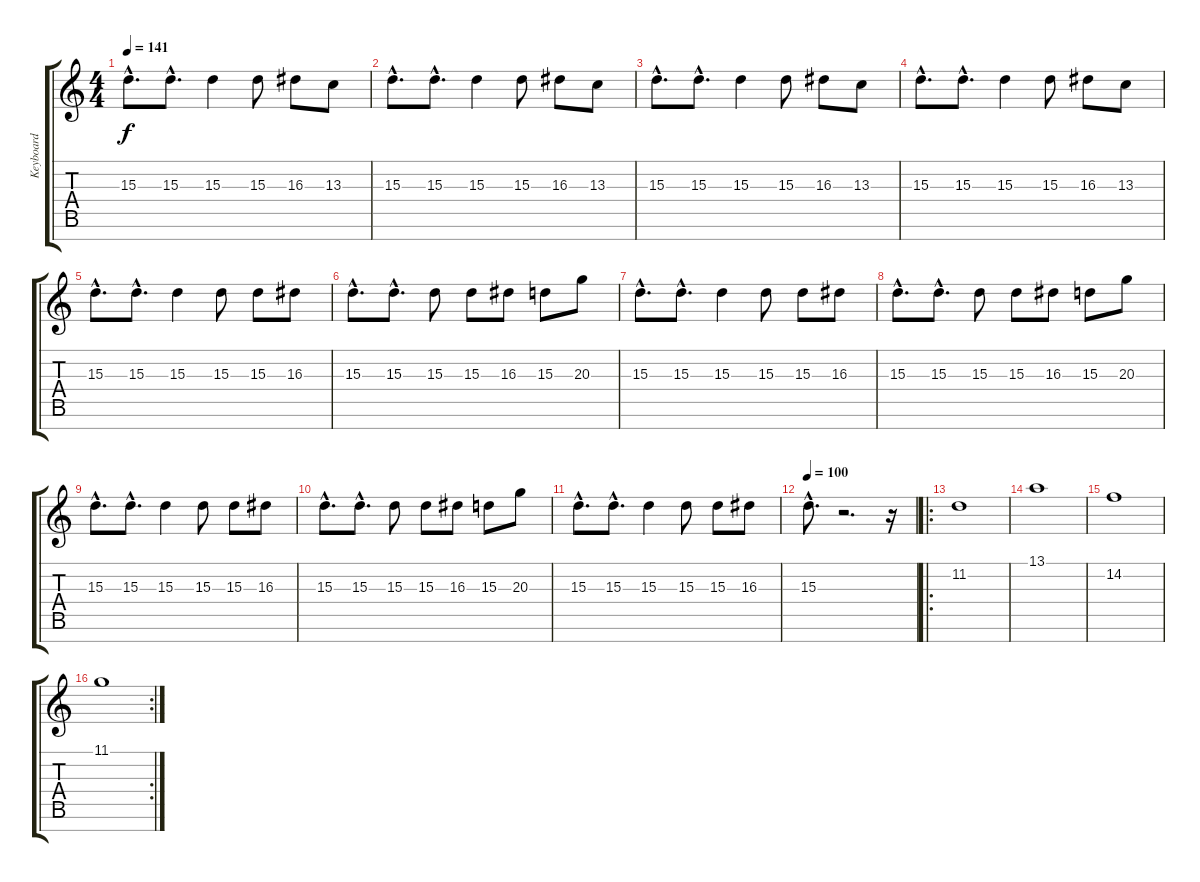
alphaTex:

\track ("Keyboard" "Keyboard") {instrument stringensemble1}
\staff {score tabs}
\tuning (Ab4 Eb4 B3 Gb3 Db3 Ab2 B1) {hide}
\ts (4 4)
\tempo 141
\clef g2
\ks c
15.3{hac}.8{d dy f instrument orchestrahit} 15.3{hac}.8{d} 15.3.4 15.3.8 16.3.8 13.3.8 |
15.3{hac}.8{d instrument orchestrahit} 15.3{hac}.8{d} 15.3.4 15.3.8 16.3.8 13.3.8 |
15.3{hac}.8{d instrument orchestrahit} 15.3{hac}.8{d} 15.3.4 15.3.8 16.3.8 13.3.8 |
15.3{hac}.8{d instrument orchestrahit} 15.3{hac}.8{d} 15.3.4 15.3.8 16.3.8 13.3.8 |
15.3{hac}.8{d instrument orchestrahit} 15.3{hac}.8{d} 15.3.4 15.3.8 15.3.8 16.3.8 |
15.3{hac}.8{d instrument orchestrahit} 15.3{hac}.8{d} 15.3.8 15.3.8 16.3.8 15.3.8 20.3.8 |
15.3{hac}.8{d instrument orchestrahit} 15.3{hac}.8{d} 15.3.4 15.3.8 15.3.8 16.3.8 |
15.3{hac}.8{d instrument orchestrahit} 15.3{hac}.8{d} 15.3.8 15.3.8 16.3.8 15.3.8 20.3.8 |
15.3{hac}.8{d instrument orchestrahit} 15.3{hac}.8{d} 15.3.4 15.3.8 15.3.8 16.3.8 |
15.3{hac}.8{d instrument orchestrahit} 15.3{hac}.8{d} 15.3.8 15.3.8 16.3.8 15.3.8 20.3.8 |
15.3{hac}.8{d instrument orchestrahit} 15.3{hac}.8{d} 15.3.4 15.3.8 15.3.8 16.3.8 |
\tempo 100
15.3{hac}.8{d instrument orchestrahit} r.2{d} r.16 |
\ro
11.2.1{instrument stringensemble1} |
13.1.1 |
14.2.1 |
\rc 2
11.1.1
